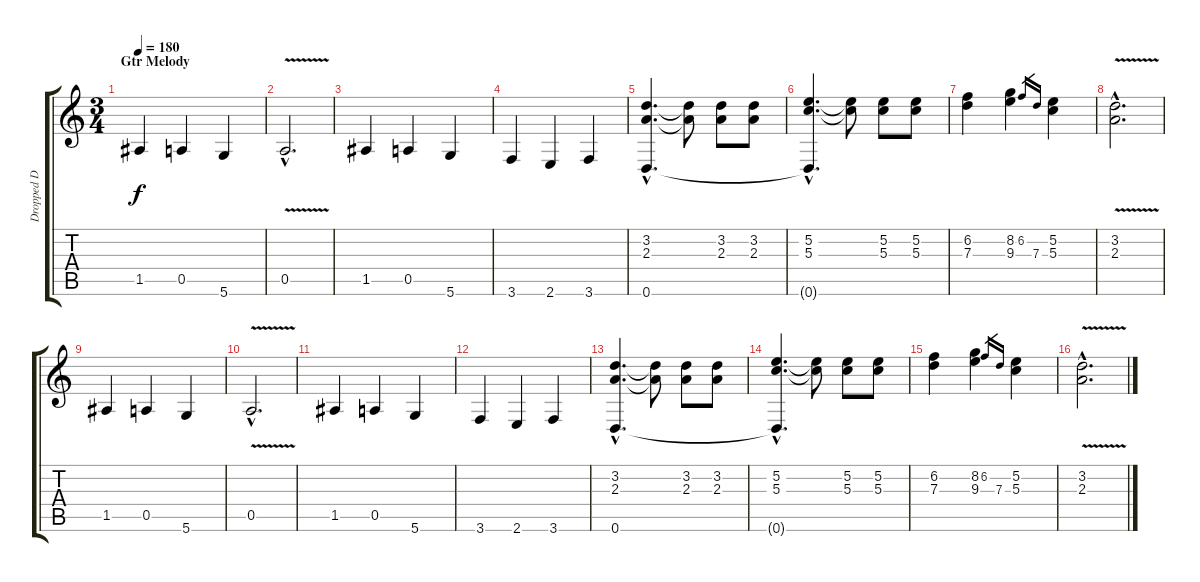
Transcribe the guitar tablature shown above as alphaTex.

\track ("Dropped D - Acustic" "Dropped D ") {instrument acousticguitarsteel}
\staff {score tabs}
\tuning (E4 B3 G3 D3 A2 D2) {hide}
\ts (3 4)
\section ("" "Gtr Melody")
\tempo 180
\clef g2
\ks c
1.5.4{dy f} 0.5.4 5.6.4 |
0.5{v hac}.2{d} |
1.5.4 0.5.4 5.6.4 |
3.6.4 2.6.4 3.6.4 |
(3.2{hac} 2.3{hac} 0.6{hac}).4{d} (3.2{t} 2.3{t}).8 (3.2 2.3).8 (3.2 2.3).8 |
(5.2{hac} 5.3{hac} 0.6{hac t}).4{d} (5.2{t} 5.3{t}).8 (5.2 5.3).8 (5.2 5.3).8 |
(6.2 7.3).4 (8.2 9.3).4 6.2.16{gr} 7.3.16{gr} (5.2 5.3).4 |
(3.2{v hac} 2.3{v hac}).2{d} |
1.5.4 0.5.4 5.6.4 |
0.5{v hac}.2{d} |
1.5.4 0.5.4 5.6.4 |
3.6.4 2.6.4 3.6.4 |
(3.2{hac} 2.3{hac} 0.6{hac}).4{d} (3.2{t} 2.3{t}).8 (3.2 2.3).8 (3.2 2.3).8 |
(5.2{hac} 5.3{hac} 0.6{hac t}).4{d} (5.2{t} 5.3{t}).8 (5.2 5.3).8 (5.2 5.3).8 |
(6.2 7.3).4 (8.2 9.3).4 6.2.16{gr} 7.3.16{gr} (5.2 5.3).4 |
(3.2{v hac} 2.3{v hac}).2{d}
